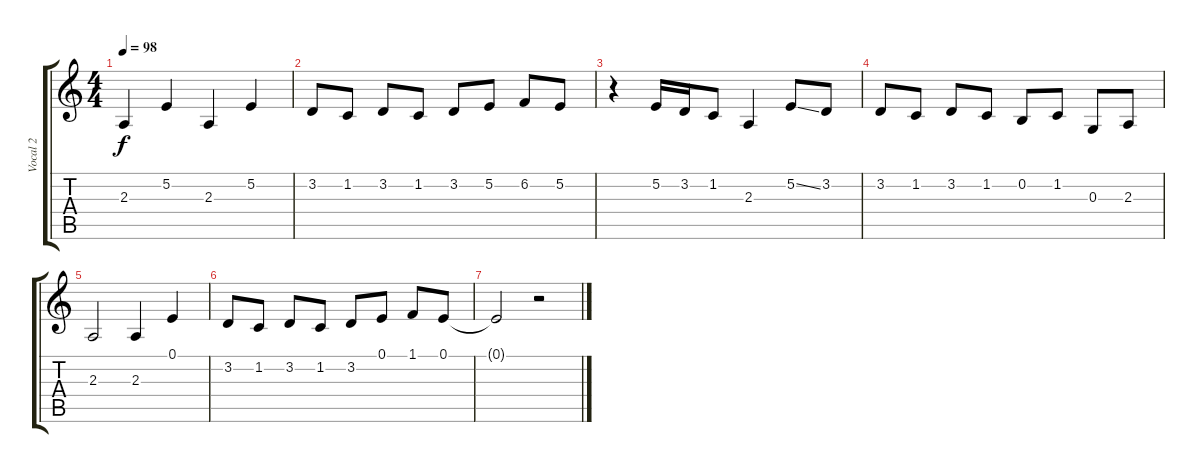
\track ("Vocal 2" "Vocal 2") {instrument synthvoice}
\staff {score tabs}
\tuning (E4 B3 G3 D3 A2 E2) {hide}
\ts (4 4)
\tempo 98
\clef g2
\ks c
2.3.4{dy f} 5.2.4 2.3.4 5.2.4 |
3.2.8 1.2.8 3.2.8 1.2.8 3.2.8 5.2.8 6.2.8 5.2.8 |
r.4 5.2.16 3.2.16 1.2.8 2.3.4 5.2{ss}.8 3.2.8 |
3.2.8 1.2.8 3.2.8 1.2.8 0.2.8 1.2.8 0.3.8 2.3.8 |
2.3.2 2.3.4 0.1.4 |
3.2.8 1.2.8 3.2.8 1.2.8 3.2.8 0.1.8 1.1.8 0.1.8 |
0.1{t}.2 r.2
